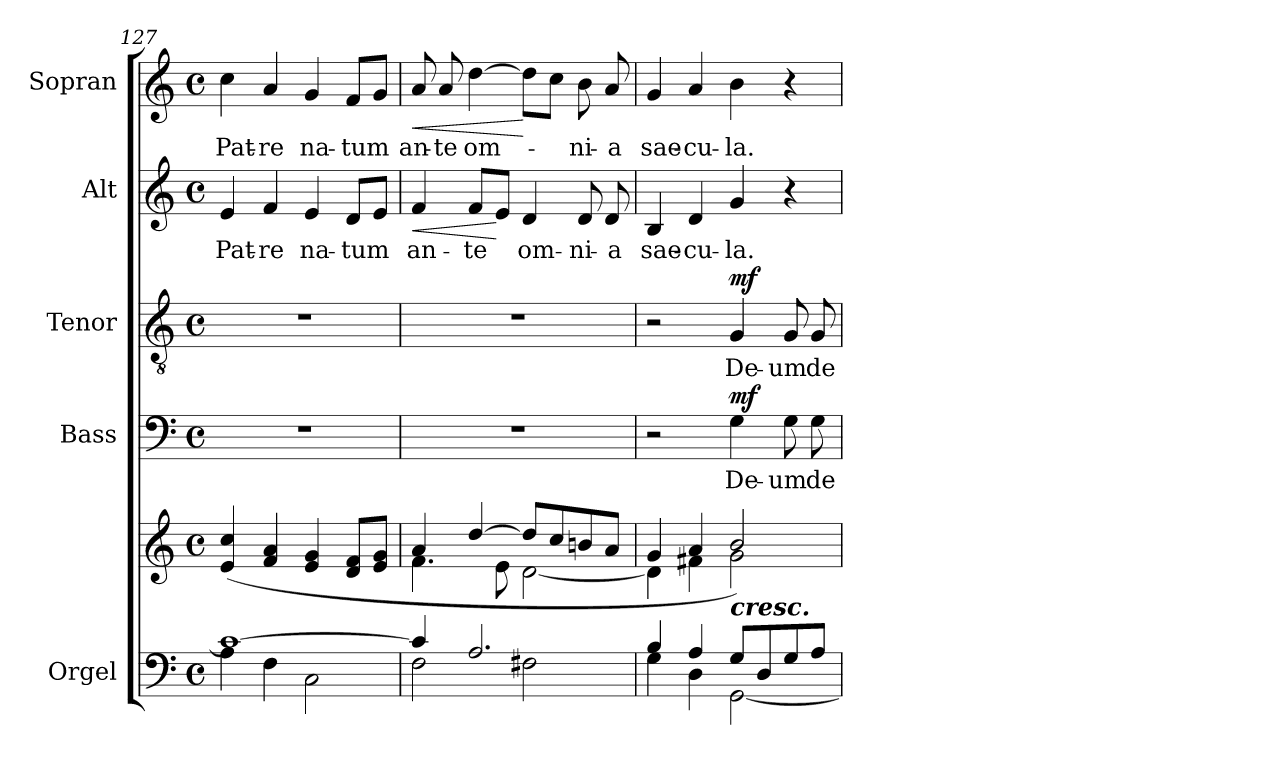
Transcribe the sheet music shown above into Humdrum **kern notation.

**kern	**kern	**kern	**text	**dynam	**kern	**text	**dynam	**kern	**text	**dynam	**kern	**text	**dynam
*part5	*part5	*part4	*part4	*part4	*part3	*part3	*part3	*part2	*part2	*part2	*part1	*part1	*part1
*staff6	*staff5	*staff4	*staff4	*staff4	*staff3	*staff3	*staff3	*staff2	*staff2	*staff2	*staff1	*staff1	*staff1
*I"Orgel	*	*I"Bass	*	*	*I"Tenor	*	*	*I"Alt	*	*	*I"Sopran	*	*
*I'Org.	*	*I'B.	*	*	*I'T.	*	*	*I'A.	*	*	*I'S.	*	*
*clefF4	*clefG2	*clefF4	*	*	*clefGv2	*	*	*clefG2	*	*	*clefG2	*	*
*k[]	*k[]	*k[]	*	*	*k[]	*	*	*k[]	*	*	*k[]	*	*
*C:	*C:	*C:	*	*	*C:	*	*	*C:	*	*	*C:	*	*
*M4/4	*M4/4	*M4/4	*	*	*M4/4	*	*	*M4/4	*	*	*M4/4	*	*
*met(c)	*met(c)	*met(c)	*	*	*met(c)	*	*	*met(c)	*	*	*met(c)	*	*
=127	=127	=127	=127	=127	=127	=127	=127	=127	=127	=127	=127	=127	=127
*^	*	*	*	*	*	*	*	*	*	*	*	*	*
!	!	!	!	!	!	!	!	!	!	!LO:LY:b	!	!	!LO:LY:b	!
1c_	4A\	(4e/ 4cc/	1r	.	.	1r	.	.	4e/	Pat-	.	4cc\	Pat-	.
!	!	!	!	!	!	!	!	!	!	!LO:LY:b	!	!	!LO:LY:b	!
.	4F\	4f/ 4a/	.	.	.	.	.	.	4f/	-re	.	4a/	-re	.
!	!	!	!	!	!	!	!	!	!	!LO:LY:b	!	!	!LO:LY:b	!
.	2C\	4e/ 4g/	.	.	.	.	.	.	4e/	na-	.	4g/	na-	.
!	!	!	!	!	!	!	!	!	!	!LO:LY:b	!	!	!LO:LY:b	!
.	.	8d/ 8f/L	.	.	.	.	.	.	8d/L	-tum	.	8f/L	-tum	.
.	.	8e/ 8g/J	.	.	.	.	.	.	8e/J	.	.	8g/J	.	.
=128	=128	=128	=128	=128	=128	=128	=128	=128	=128	=128	=128	=128	=128	=128
*	*	*^	*	*	*	*	*	*	*	*	*	*	*	*
!	!	!	!	!	!	!	!	!	!	!	!LO:LY:b	!LO:HP:b	!	!LO:LY:b	!LO:HP:b
4c/]	2F\	4a/	4.f\	1r	.	.	1r	.	.	4f/	an-	<	8a/	an-	<
!	!	!	!	!	!	!	!	!	!	!	!	!	!	!LO:LY:b	!
.	.	.	.	.	.	.	.	.	.	.	.	.	8a/	-te	.
!	!	!	!	!	!	!	!	!	!	!	!LO:LY:b	!	!	!LO:LY:b	!
2.A/	.	[>4dd/	.	.	.	.	.	.	.	8f/L	-te	.	[4dd\	om-	.
.	.	.	8e\	.	.	.	.	.	.	8e/J	.	[	.	.	.
!	!	!	!	!	!	!	!	!	!	!	!LO:LY:b	!	!	!	!
.	2F#X\	8dd/L]	[<2d\	.	.	.	.	.	.	4d/	om-	.	8dd\L]	.	[
.	.	8cc/	.	.	.	.	.	.	.	.	.	.	8cc\J	.	.
!	!	!	!	!	!	!	!	!	!	!	!LO:LY:b	!	!	!LO:LY:b	!
.	.	8bn/	.	.	.	.	.	.	.	8d/	-ni-	.	8b\	-ni-	.
!	!	!	!	!	!	!	!	!	!	!	!LO:LY:b	!	!	!LO:LY:b	!
.	.	8a/J	.	.	.	.	.	.	.	8d/	-a	.	8a/	-a	.
=129	=129	=129	=129	=129	=129	=129	=129	=129	=129	=129	=129	=129	=129	=129	=129
!	!	!	!	!	!	!	!	!	!	!	!LO:LY:b	!	!	!LO:LY:b	!
4B/	4G\	4g/	4d\]	2r	.	.	2r	.	.	4B/	sae-	.	4g/	sae-	.
!	!	!	!	!	!	!	!	!	!	!	!LO:LY:b	!	!	!LO:LY:b	!
4A/	4D\	4a/	4f#X\	.	.	.	.	.	.	4d/	-cu-	.	4a/	-cu-	.
!	!	!LO:TX:b:Bi:t=cresc.	!	!	!	!	!	!	!	!	!	!	!	!	!
!	!	!	!	!	!LO:LY:b	!LO:DY:a	!	!LO:LY:b	!LO:DY:a	!	!LO:LY:b	!	!	!LO:LY:b	!
8G/L	[<2GG\	2b/)	2g\	4G\	De-	mf	4G/	De-	mf	4g/	-la.	.	4b\	-la.	.
8D/	.	.	.	.	.	.	.	.	.	.	.	.	.	.	.
!	!	!	!	!	!LO:LY:b	!	!	!LO:LY:b	!	!	!	!	!	!	!
8G/	.	.	.	8G\	-um	.	8G/	-um	.	4r	.	.	4r	.	.
!	!	!	!	!	!LO:LY:b	!	!	!LO:LY:b	!	!	!	!	!	!	!
8A/J	.	.	.	8G\	de	.	8G/	de	.	.	.	.	.	.	.
*v	*v	*	*	*	*	*	*	*	*	*	*	*	*	*	*
*	*v	*v	*	*	*	*	*	*	*	*	*	*	*	*
=	=	=	=	=	=	=	=	=	=	=	=	=	=
*-	*-	*-	*-	*-	*-	*-	*-	*-	*-	*-	*-	*-	*-
